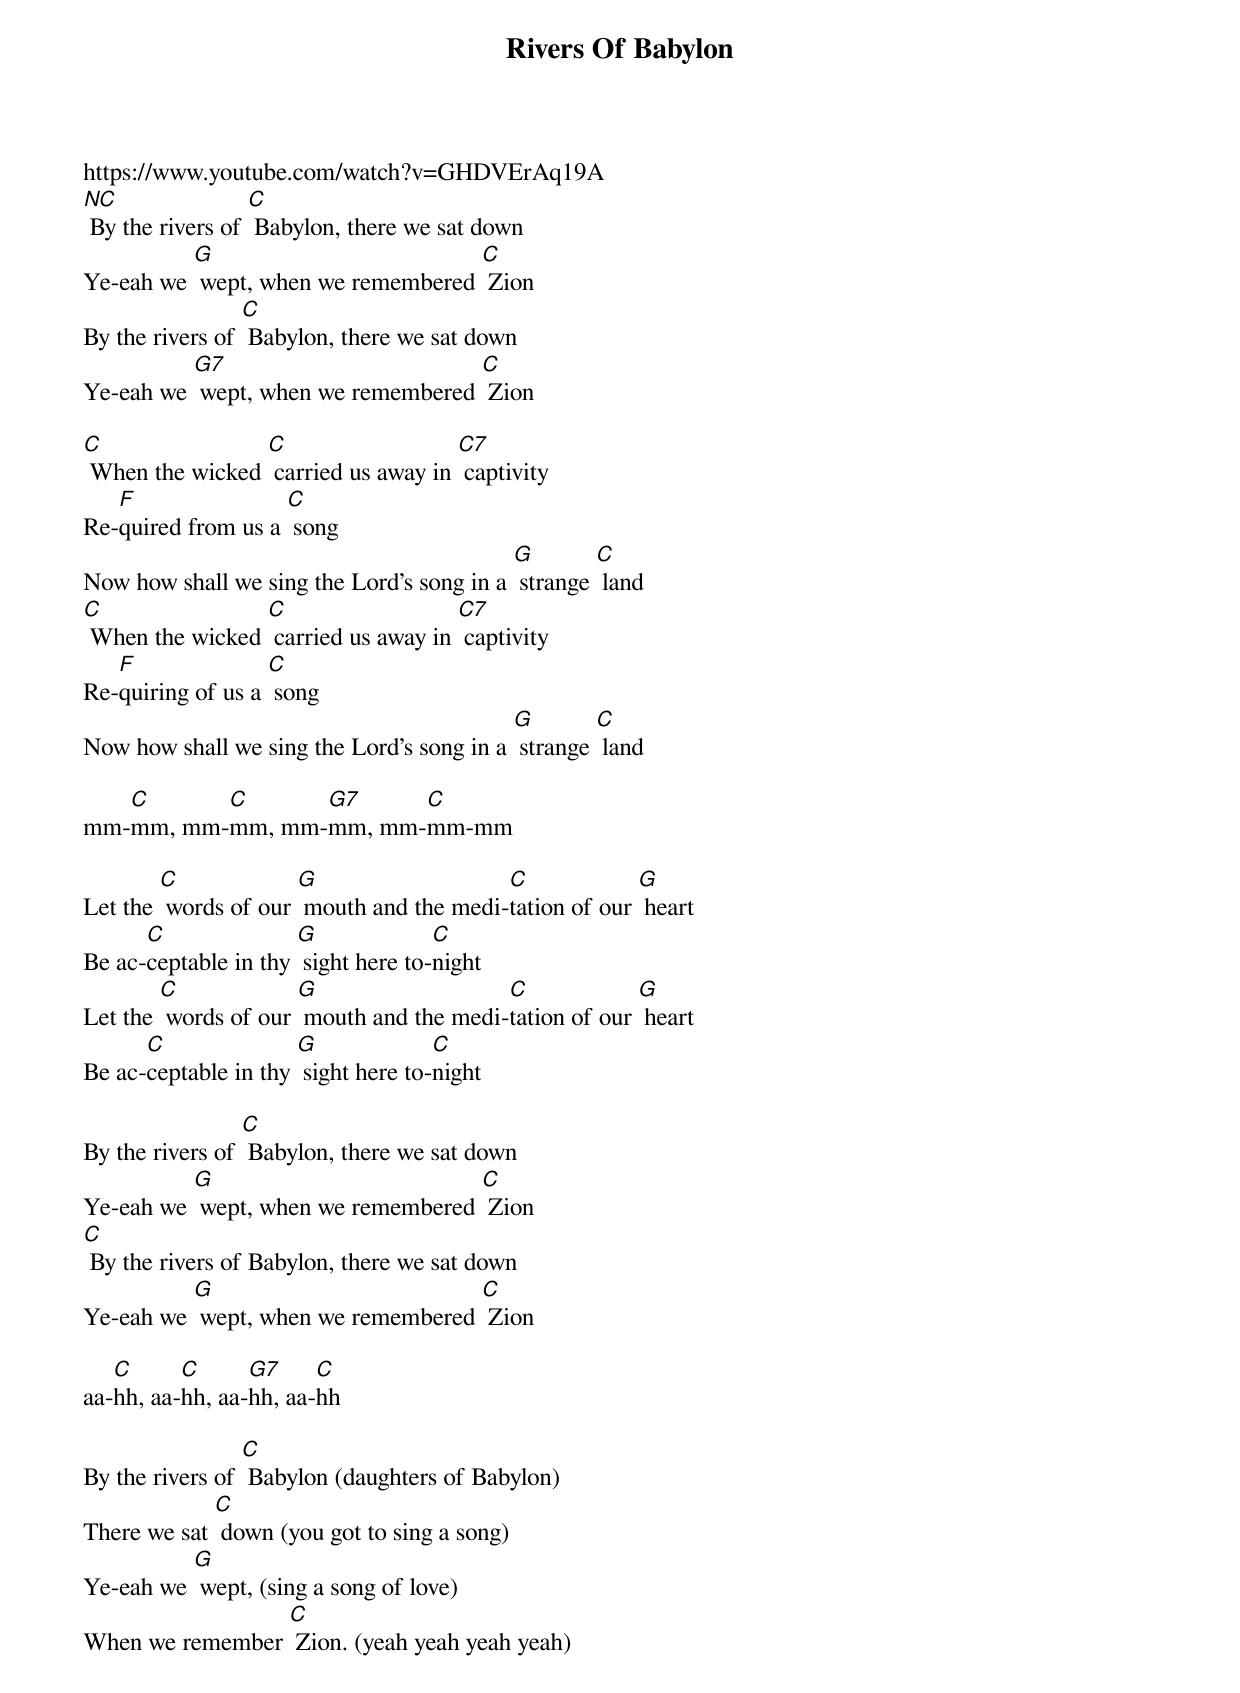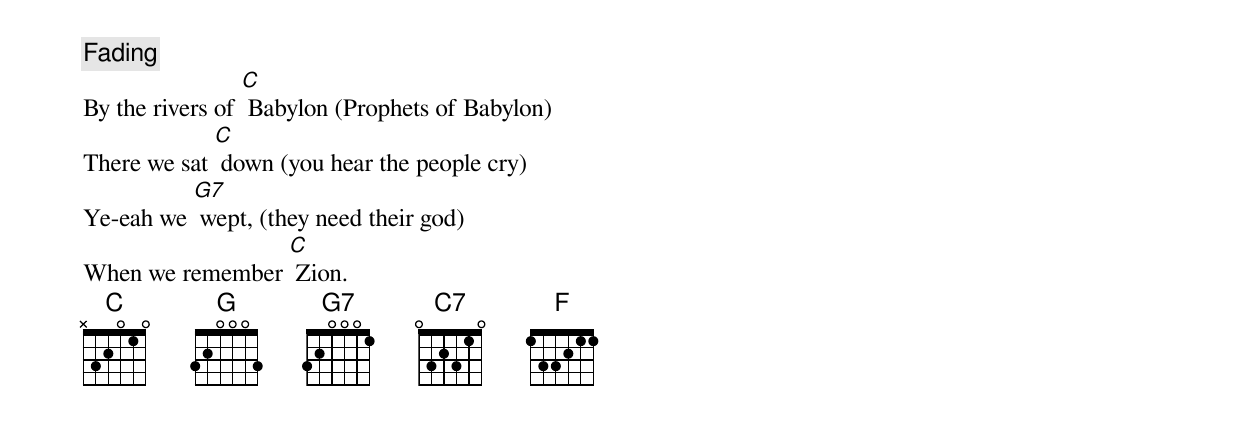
{t:Rivers Of Babylon}
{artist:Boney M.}
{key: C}
https://www.youtube.com/watch?v=GHDVErAq19A
{c:}
[NC] By the rivers of [C] Babylon, there we sat down
Ye-eah we [G] wept, when we remembered [C] Zion
By the rivers of [C] Babylon, there we sat down
Ye-eah we [G7] wept, when we remembered [C] Zion

[C] When the wicked [C] carried us away in [C7] captivity
Re-[F]quired from us a [C] song
Now how shall we sing the Lord's song in a [G] strange [C] land
[C] When the wicked [C] carried us away in [C7] captivity
Re-[F]quiring of us a [C] song
Now how shall we sing the Lord's song in a [G] strange [C] land

mm-[C]mm, mm-[C]mm, mm-[G7]mm, mm-[C]mm-mm

Let the [C] words of our [G] mouth and the medi-[C]tation of our [G] heart
Be ac-[C]ceptable in thy [G] sight here to-[C]night
Let the [C] words of our [G] mouth and the medi-[C]tation of our [G] heart
Be ac-[C]ceptable in thy [G] sight here to-[C]night

By the rivers of [C] Babylon, there we sat down
Ye-eah we [G] wept, when we remembered [C] Zion
[C] By the rivers of Babylon, there we sat down
Ye-eah we [G] wept, when we remembered [C] Zion

aa-[C]hh, aa-[C]hh, aa-[G7]hh, aa-[C]hh

By the rivers of [C] Babylon (daughters of Babylon)
There we sat [C] down (you got to sing a song)
Ye-eah we [G] wept, (sing a song of love)
When we remember [C] Zion. (yeah yeah yeah yeah)
{c: Fading}
By the rivers of [C] Babylon (Prophets of Babylon)
There we sat [C] down (you hear the people cry)
Ye-eah we [G7] wept, (they need their god)
When we remember [C] Zion.
